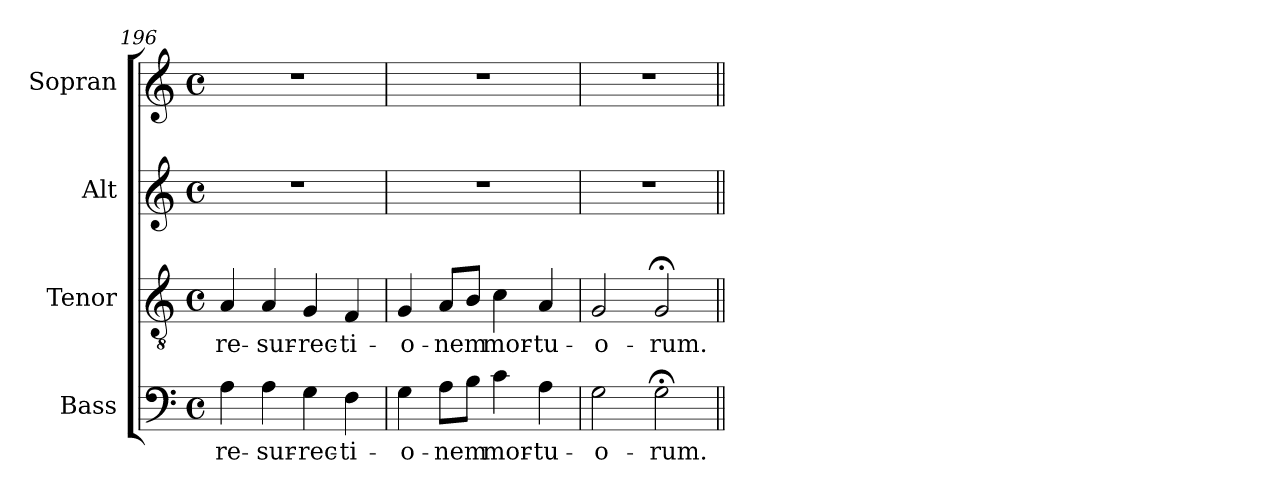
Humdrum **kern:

**kern	**text	**kern	**text	**kern	**kern
*part4	*part4	*part3	*part3	*part2	*part1
*staff4	*staff4	*staff3	*staff3	*staff2	*staff1
*I"Bass	*	*I"Tenor	*	*I"Alt	*I"Sopran
*I'B.	*	*I'T.	*	*I'A.	*I'S.
*clefF4	*	*clefGv2	*	*clefG2	*clefG2
*k[]	*	*k[]	*	*k[]	*k[]
*C:	*	*C:	*	*C:	*C:
*M4/4	*	*M4/4	*	*M4/4	*M4/4
*met(c)	*	*met(c)	*	*met(c)	*met(c)
=196	=196	=196	=196	=196	=196
!	!LO:LY:b	!	!LO:LY:b	!	!
4A\	re-	4A/	re-	1r	1r
!	!LO:LY:b	!	!LO:LY:b	!	!
4A\	-sur-	4A/	-sur-	.	.
!	!LO:LY:b	!	!LO:LY:b	!	!
4G\	-rec-	4G/	-rec-	.	.
!	!LO:LY:b	!	!LO:LY:b	!	!
4F\	-ti-	4F/	-ti-	.	.
=197	=197	=197	=197	=197	=197
!	!LO:LY:b	!	!LO:LY:b	!	!
4G\	-o-	4G/	-o-	1r	1r
!	!LO:LY:b	!	!LO:LY:b	!	!
8A\L	-nem	8A/L	-nem	.	.
8B\J	.	8B/J	.	.	.
!	!LO:LY:b	!	!LO:LY:b	!	!
4c\	mor-	4c\	mor-	.	.
!	!LO:LY:b	!	!LO:LY:b	!	!
4A\	-tu-	4A/	-tu-	.	.
=198	=198	=198	=198	=198	=198
!	!LO:LY:b	!	!LO:LY:b	!	!
2G\	-o-	2G/	-o-	1r	1r
!	!LO:LY:b	!	!LO:LY:b	!	!
2G;<\	-rum.	2G;</	-rum.	.	.
=||	=||	=||	=||	=||	=||
*-	*-	*-	*-	*-	*-
